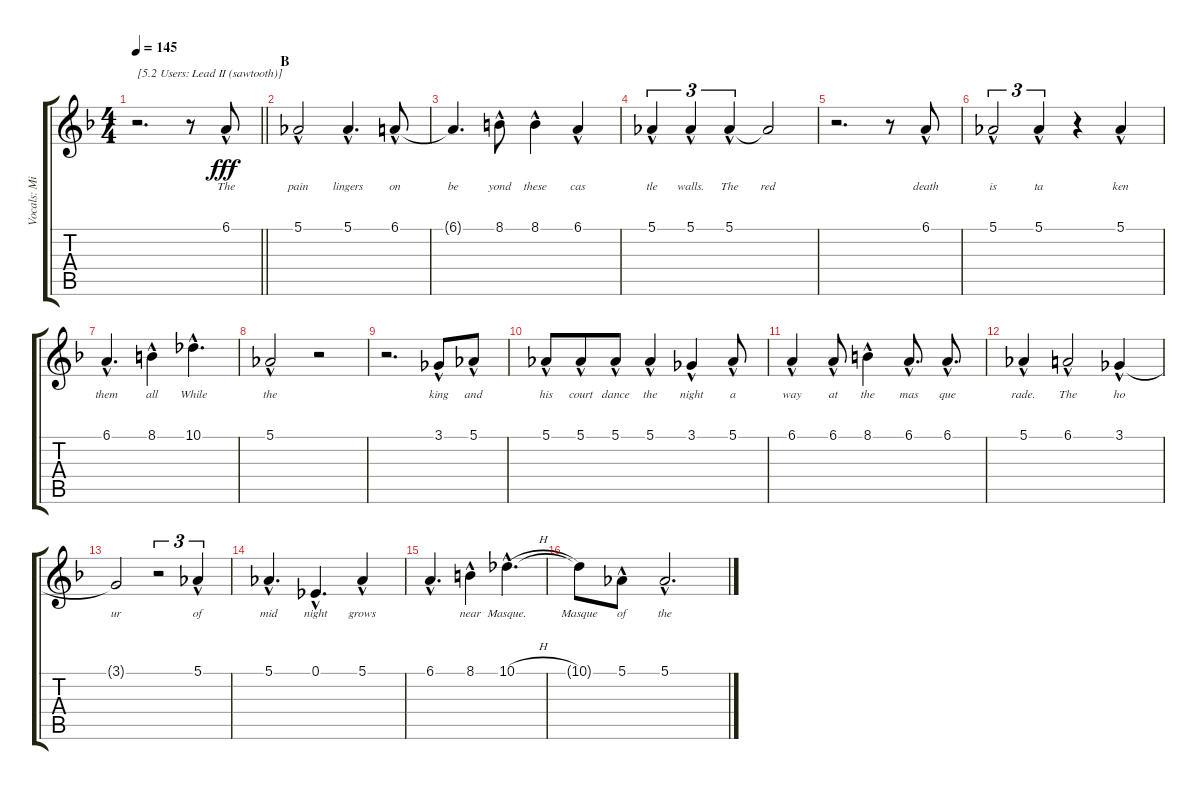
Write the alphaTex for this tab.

\track ("Vocals: Midnight" "Vocals: Mi") {instrument lead2sawtooth}
\staff {score tabs}
\tuning (Eb4 Bb3 Gb3 Db3 Ab2 Eb2) {hide}
\ts (4 4)
\tempo 145
\clef g2
\barLineRight lightlight
\ks f
r.2{d txt "[5.2 Users: Lead II (sawtooth)]" dy fff} r.8 6.1{hac}.8{lyrics (0 "The") lyrics (1 "") lyrics (2 "") lyrics (3 "") lyrics (4 "")} |
\section ("" "B")
5.1{hac}.2{lyrics (0 "pain") lyrics (1 "") lyrics (2 "") lyrics (3 "") lyrics (4 "")} 5.1{hac}.4{d lyrics (0 "lingers") lyrics (1 "") lyrics (2 "") lyrics (3 "") lyrics (4 "")} 6.1{hac}.8{lyrics (0 "on") lyrics (1 "") lyrics (2 "") lyrics (3 "") lyrics (4 "")} |
6.1{t}.4{d lyrics (0 "be") lyrics (1 "") lyrics (2 "") lyrics (3 "") lyrics (4 "")} 8.1{hac}.8{lyrics (0 "yond") lyrics (1 "") lyrics (2 "") lyrics (3 "") lyrics (4 "")} 8.1{hac}.4{lyrics (0 "these") lyrics (1 "") lyrics (2 "") lyrics (3 "") lyrics (4 "")} 6.1{hac}.4{lyrics (0 "cas") lyrics (1 "") lyrics (2 "") lyrics (3 "") lyrics (4 "")} |
5.1{hac}.4{tu (3 2) lyrics (0 "tle") lyrics (1 "") lyrics (2 "") lyrics (3 "") lyrics (4 "")} 5.1{hac}.4{tu (3 2) lyrics (0 "walls.") lyrics (1 "") lyrics (2 "") lyrics (3 "") lyrics (4 "")} 5.1{hac}.4{tu (3 2) lyrics (0 "The") lyrics (1 "") lyrics (2 "") lyrics (3 "") lyrics (4 "")} 5.1{t}.2{lyrics (0 "red") lyrics (1 "") lyrics (2 "") lyrics (3 "") lyrics (4 "")} |
r.2{d} r.8 6.1{hac}.8{lyrics (0 "death") lyrics (1 "") lyrics (2 "") lyrics (3 "") lyrics (4 "")} |
5.1{hac}.2{tu (3 2) lyrics (0 "is") lyrics (1 "") lyrics (2 "") lyrics (3 "") lyrics (4 "")} 5.1{hac}.4{tu (3 2) lyrics (0 "ta") lyrics (1 "") lyrics (2 "") lyrics (3 "") lyrics (4 "")} r.4 5.1{hac}.4{lyrics (0 "ken") lyrics (1 "") lyrics (2 "") lyrics (3 "") lyrics (4 "")} |
6.1{hac}.4{d lyrics (0 "them") lyrics (1 "") lyrics (2 "") lyrics (3 "") lyrics (4 "")} 8.1{hac}.4{lyrics (0 "all") lyrics (1 "") lyrics (2 "") lyrics (3 "") lyrics (4 "")} 10.1{hac}.4{d lyrics (0 "While") lyrics (1 "") lyrics (2 "") lyrics (3 "") lyrics (4 "")} |
5.1{hac}.2{lyrics (0 "the") lyrics (1 "") lyrics (2 "") lyrics (3 "") lyrics (4 "")} r.2 |
r.2{d} 3.1{hac}.8{lyrics (0 "king") lyrics (1 "") lyrics (2 "") lyrics (3 "") lyrics (4 "")} 5.1{hac}.8{lyrics (0 "and") lyrics (1 "") lyrics (2 "") lyrics (3 "") lyrics (4 "")} |
5.1{hac}.8{lyrics (0 "his") lyrics (1 "") lyrics (2 "") lyrics (3 "") lyrics (4 "")} 5.1{hac}.8{lyrics (0 "court") lyrics (1 "") lyrics (2 "") lyrics (3 "") lyrics (4 "") beam merge} 5.1{hac}.8{lyrics (0 "dance") lyrics (1 "") lyrics (2 "") lyrics (3 "") lyrics (4 "")} 5.1{hac}.4{lyrics (0 "the") lyrics (1 "") lyrics (2 "") lyrics (3 "") lyrics (4 "")} 3.1{hac}.4{lyrics (0 "night") lyrics (1 "") lyrics (2 "") lyrics (3 "") lyrics (4 "")} 5.1{hac}.8{lyrics (0 "a") lyrics (1 "") lyrics (2 "") lyrics (3 "") lyrics (4 "")} |
6.1{hac}.4{lyrics (0 "way") lyrics (1 "") lyrics (2 "") lyrics (3 "") lyrics (4 "")} 6.1{hac}.8{lyrics (0 "at") lyrics (1 "") lyrics (2 "") lyrics (3 "") lyrics (4 "")} 8.1{hac}.4{lyrics (0 "the") lyrics (1 "") lyrics (2 "") lyrics (3 "") lyrics (4 "")} 6.1{hac}.8{d lyrics (0 "mas") lyrics (1 "") lyrics (2 "") lyrics (3 "") lyrics (4 "")} 6.1{hac}.8{d lyrics (0 "que") lyrics (1 "") lyrics (2 "") lyrics (3 "") lyrics (4 "")} |
5.1{hac}.4{lyrics (0 "rade.") lyrics (1 "") lyrics (2 "") lyrics (3 "") lyrics (4 "")} 6.1{hac}.2{lyrics (0 "The") lyrics (1 "") lyrics (2 "") lyrics (3 "") lyrics (4 "")} 3.1{hac}.4{lyrics (0 "ho") lyrics (1 "") lyrics (2 "") lyrics (3 "") lyrics (4 "")} |
3.1{t}.2{lyrics (0 "ur") lyrics (1 "") lyrics (2 "") lyrics (3 "") lyrics (4 "")} r.2{tu (3 2)} 5.1{hac}.4{tu (3 2) lyrics (0 "of") lyrics (1 "") lyrics (2 "") lyrics (3 "") lyrics (4 "")} |
5.1{hac}.4{d lyrics (0 "mid") lyrics (1 "") lyrics (2 "") lyrics (3 "") lyrics (4 "")} 0.1{hac}.4{d lyrics (0 "night") lyrics (1 "") lyrics (2 "") lyrics (3 "") lyrics (4 "")} 5.1{hac}.4{lyrics (0 "grows") lyrics (1 "") lyrics (2 "") lyrics (3 "") lyrics (4 "")} |
6.1{hac}.4{d lyrics (0 "") lyrics (1 "") lyrics (2 "") lyrics (3 "") lyrics (4 "")} 8.1{hac}.4{lyrics (0 "near") lyrics (1 "") lyrics (2 "") lyrics (3 "") lyrics (4 "")} 10.1{h hac}.4{d lyrics (0 "Masque.") lyrics (1 "") lyrics (2 "") lyrics (3 "") lyrics (4 "")} |
10.1{t}.8{lyrics (0 "Masque") lyrics (1 "") lyrics (2 "") lyrics (3 "") lyrics (4 "")} 5.1{hac}.8{lyrics (0 "of") lyrics (1 "") lyrics (2 "") lyrics (3 "") lyrics (4 "")} 5.1{hac}.2{d lyrics (0 "the") lyrics (1 "") lyrics (2 "") lyrics (3 "") lyrics (4 "")}
